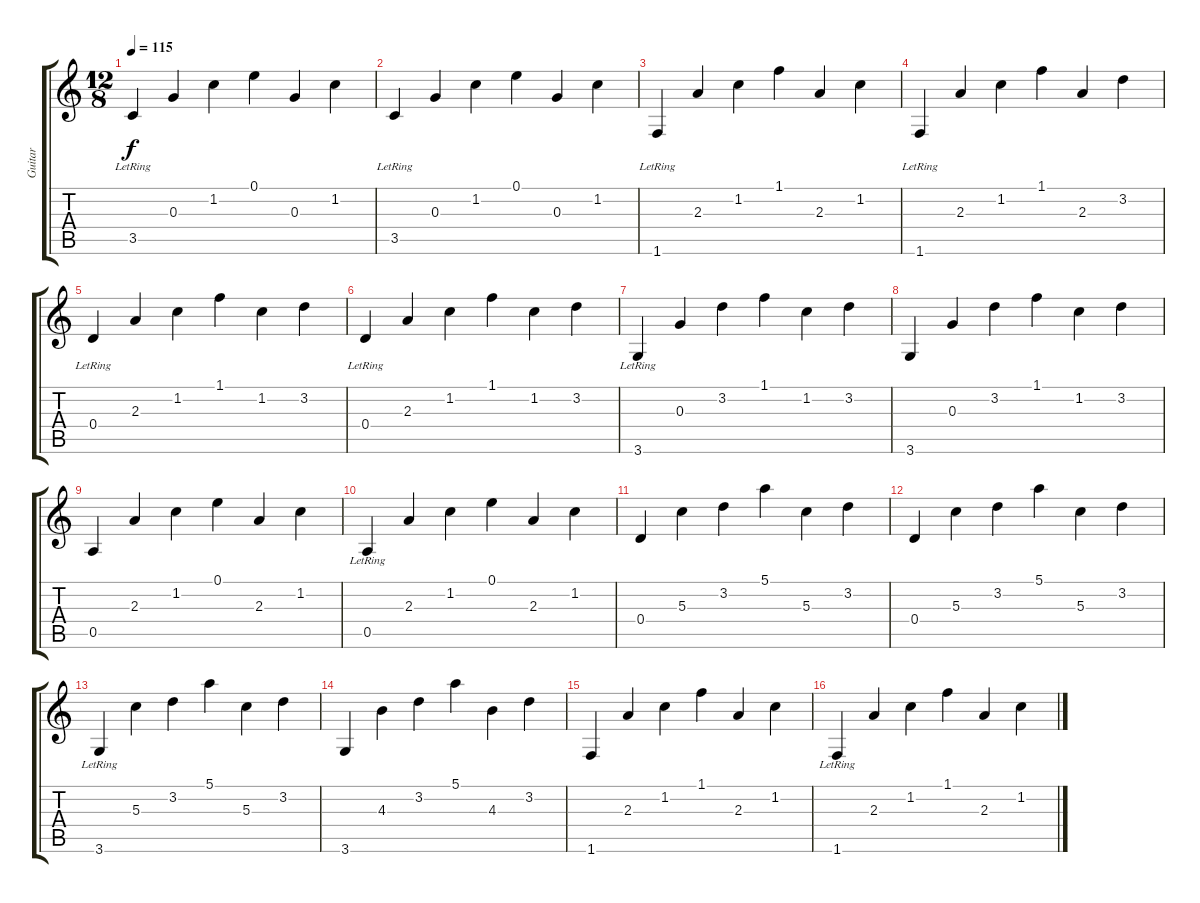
\track ("Guitar" "Guitar") {instrument electricguitarjazz}
\staff {score tabs}
\tuning (E4 B3 G3 D3 A2 E2) {hide}
\ts (12 8)
\tempo 115
\clef g2
\ks c
3.5{lr}.4{dy f} 0.3.4 1.2.4 0.1.4 0.3.4 1.2.4 |
3.5{lr}.4 0.3.4 1.2.4 0.1.4 0.3.4 1.2.4 |
1.6{lr}.4 2.3.4 1.2.4 1.1.4 2.3.4 1.2.4 |
1.6{lr}.4 2.3.4 1.2.4 1.1.4 2.3.4 3.2.4 |
0.4{lr}.4 2.3.4 1.2.4 1.1.4 1.2.4 3.2.4 |
0.4{lr}.4 2.3.4 1.2.4 1.1.4 1.2.4 3.2.4 |
3.6{lr}.4 0.3.4 3.2.4 1.1.4 1.2.4 3.2.4 |
3.6.4 0.3.4 3.2.4 1.1.4 1.2.4 3.2.4 |
0.5.4 2.3.4 1.2.4 0.1.4 2.3.4 1.2.4 |
0.5{lr}.4 2.3.4 1.2.4 0.1.4 2.3.4 1.2.4 |
0.4.4 5.3.4 3.2.4 5.1.4 5.3.4 3.2.4 |
0.4.4 5.3.4 3.2.4 5.1.4 5.3.4 3.2.4 |
3.6{lr}.4 5.3.4 3.2.4 5.1.4 5.3.4 3.2.4 |
3.6.4 4.3.4 3.2.4 5.1.4 4.3.4 3.2.4 |
1.6.4 2.3.4 1.2.4 1.1.4 2.3.4 1.2.4 |
1.6{lr}.4 2.3.4 1.2.4 1.1.4 2.3.4 1.2.4
